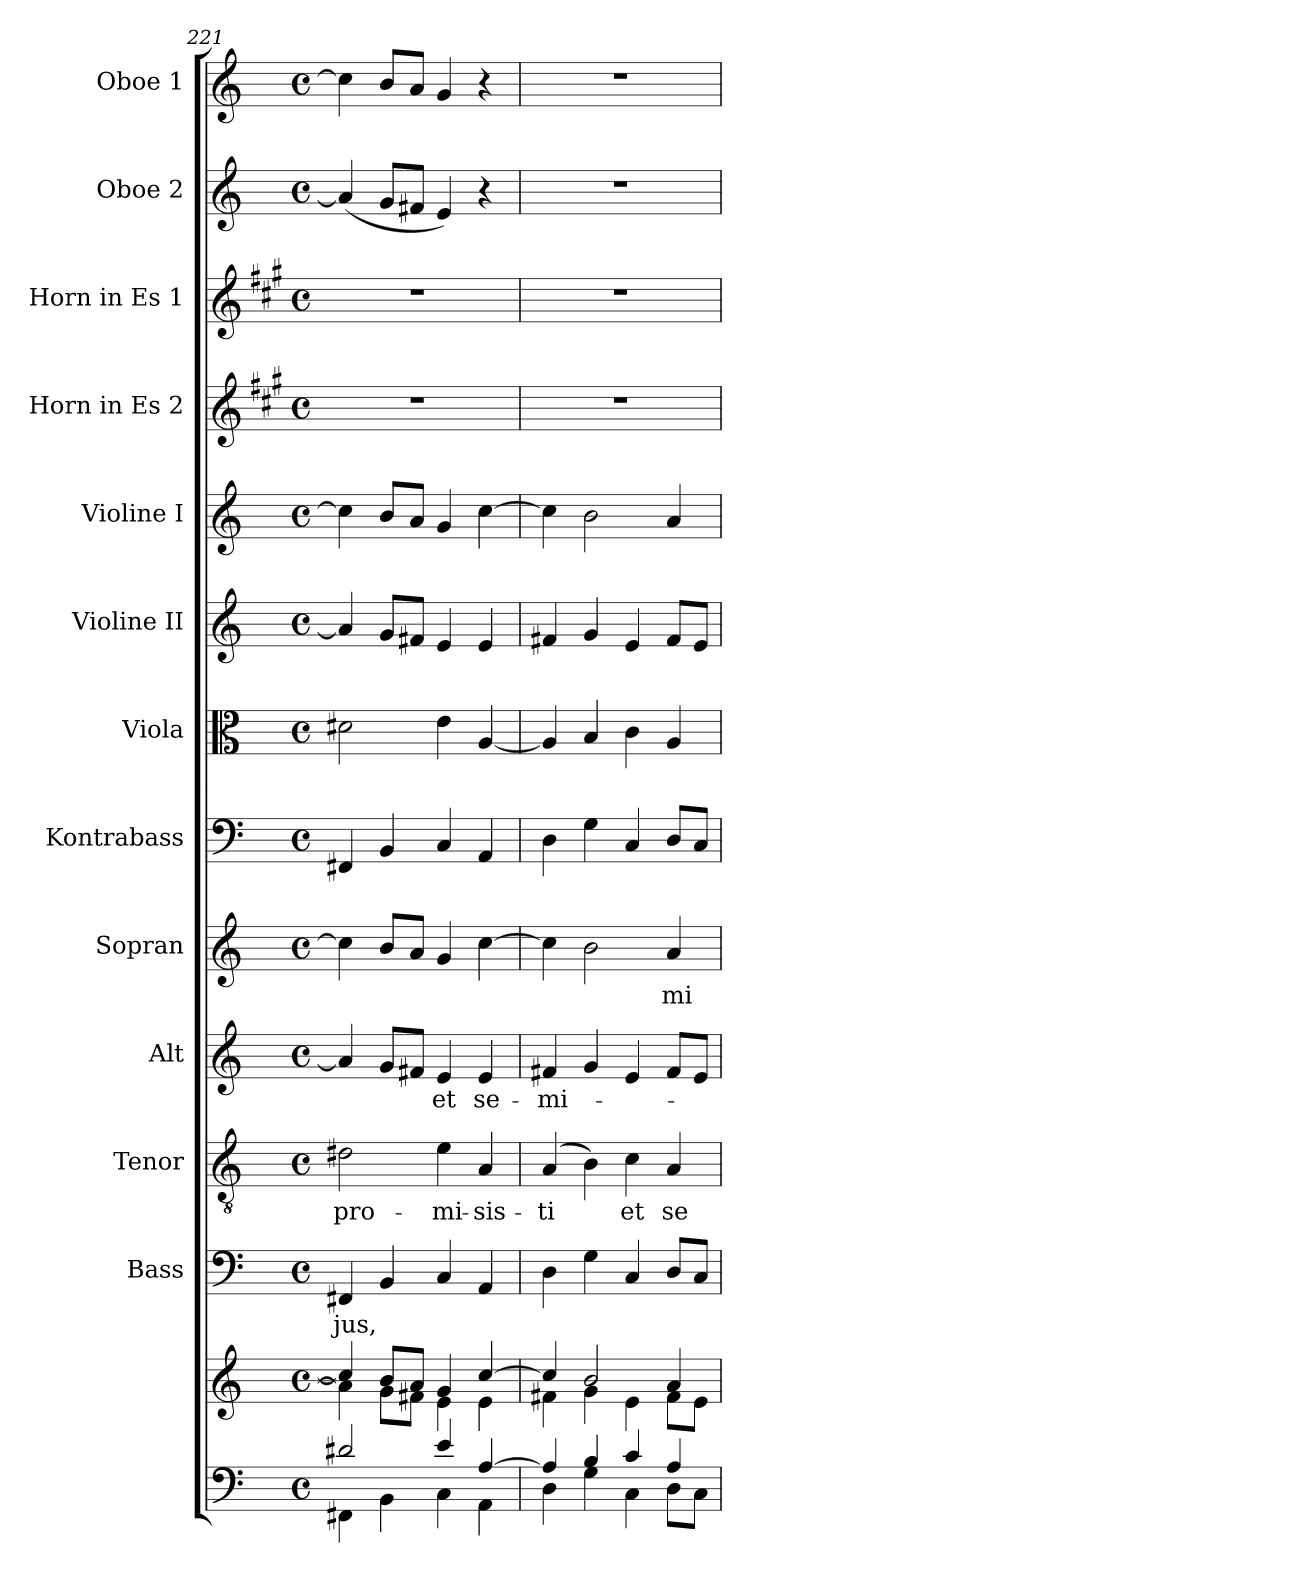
**kern	**kern	**kern	**text	**kern	**text	**kern	**text	**kern	**text	**kern	**kern	**kern	**kern	**kern	**kern	**kern	**kern
*part13	*part13	*part12	*part12	*part11	*part11	*part10	*part10	*part9	*part9	*part8	*part7	*part6	*part5	*part4	*part3	*part2	*part1
*staff14	*staff13	*staff12	*staff12	*staff11	*staff11	*staff10	*staff10	*staff9	*staff9	*staff8	*staff7	*staff6	*staff5	*staff4	*staff3	*staff2	*staff1
*	*	*I"Bass	*	*I"Tenor	*	*I"Alt	*	*I"Sopran	*	*I"Kontrabass	*I"Viola	*I"Violine II	*I"Violine I	*I"Horn in Es 2	*I"Horn in Es 1	*I"Oboe 2	*I"Oboe 1
*	*	*I'B.	*	*I'T.	*	*I'A.	*	*I'S.	*	*I'Kb.	*I'Vla.	*I'Vl. II	*I'Vl. I	*I'Hr. 2	*I'Hr. 1	*I'Ob. 2	*I'Ob. 1
*clefF4	*clefG2	*clefF4	*	*clefGv2	*	*clefG2	*	*clefG2	*	*clefF4	*clefC3	*clefG2	*clefG2	*clefG2	*clefG2	*clefG2	*clefG2
*	*	*	*	*	*	*	*	*	*	*ITrd7c12	*	*	*	*ITrd5c9	*ITrd5c9	*	*
*k[]	*k[]	*k[]	*	*k[]	*	*k[]	*	*k[]	*	*k[]	*k[]	*k[]	*k[]	*k[]	*k[]	*k[]	*k[]
*C:	*C:	*C:	*	*C:	*	*C:	*	*C:	*	*C:	*C:	*C:	*C:	*C:	*C:	*C:	*C:
*M4/4	*M4/4	*M4/4	*	*M4/4	*	*M4/4	*	*M4/4	*	*M4/4	*M4/4	*M4/4	*M4/4	*M4/4	*M4/4	*M4/4	*M4/4
*met(c)	*met(c)	*met(c)	*	*met(c)	*	*met(c)	*	*met(c)	*	*met(c)	*met(c)	*met(c)	*met(c)	*met(c)	*met(c)	*met(c)	*met(c)
=221	=221	=221	=221	=221	=221	=221	=221	=221	=221	=221	=221	=221	=221	=221	=221	=221	=221
*^	*^	*	*	*	*	*	*	*	*	*	*	*	*	*	*	*	*
!	!	!	!	!	!LO:LY:b	!	!LO:LY:b	!	!	!	!	!	!	!	!	!	!	!	!
2d#X/	4FF#X\	4cc/]	4a\]	4FF#X/	-jus,	2d#X\	pro-	4a/]	.	4cc\]	.	4FFF#X/	2d#X\	4a/]	4cc\]	1r	1r	(<4a/]	4cc\]
.	4BB\	8b/L	8g\L	4BB/	.	.	.	8g/L	.	8b/L	.	4BBB/	.	8g/L	8b/L	.	.	8g/L	8b/L
.	.	8a/J	8f#X\J	.	.	.	.	8f#X/J	.	8a/J	.	.	.	8f#X/J	8a/J	.	.	8f#X/J	8a/J
!	!	!	!	!	!	!	!LO:LY:b	!	!LO:LY:b	!	!	!	!	!	!	!	!	!	!
4e/	4C\	4g/	4e\	4C/	.	4e\	-mi-	4e/	et	4g/	.	4CC/	4e\	4e/	4g/	.	.	4e/)	4g/
!	!	!	!	!	!	!	!LO:LY:b	!	!LO:LY:b	!	!	!	!	!	!	!	!	!	!
[>4A/	4AA\	[>4cc/	4e\	4AA/	.	4A/	-sis-	4e/	se-	[4cc\	.	4AAA/	[4A/	4e/	[4cc\	.	.	4r	4r
=222	=222	=222	=222	=222	=222	=222	=222	=222	=222	=222	=222	=222	=222	=222	=222	=222	=222	=222	=222
!	!	!	!	!	!	!	!LO:LY:b	!	!LO:LY:b	!	!	!	!	!	!	!	!	!	!
4A/]	4D\	4cc/]	4f#X\	4D\	.	(4A/	-ti	4f#X/	-mi-	4cc\]	.	4DD\	4A/]	4f#X/	4cc\]	1r	1r	1r	1r
4B/	4G\	2b/	4g\	4G\	.	4B\)	.	4g/	.	2b\	.	4GG\	4B/	4g/	2b\	.	.	.	.
!	!	!	!	!	!	!	!LO:LY:b	!	!	!	!	!	!	!	!	!	!	!	!
4c/	4C\	.	4e\	4C/	.	4c\	et	4e/	.	.	.	4CC/	4c\	4e/	.	.	.	.	.
!	!	!	!	!	!	!	!LO:LY:b	!	!	!	!LO:LY:b	!	!	!	!	!	!	!	!
4A/	8D\L	4a/	8f#\L	8D/L	.	4A/	se-	8f#/L	.	4a/	-mi-	8DD/L	4A/	8f#/L	4a/	.	.	.	.
.	8C\J	.	8e\J	8C/J	.	.	.	8e/J	.	.	.	8CC/J	.	8e/J	.	.	.	.	.
*v	*v	*	*	*	*	*	*	*	*	*	*	*	*	*	*	*	*	*	*
*	*v	*v	*	*	*	*	*	*	*	*	*	*	*	*	*	*	*	*
=	=	=	=	=	=	=	=	=	=	=	=	=	=	=	=	=	=
*-	*-	*-	*-	*-	*-	*-	*-	*-	*-	*-	*-	*-	*-	*-	*-	*-	*-
